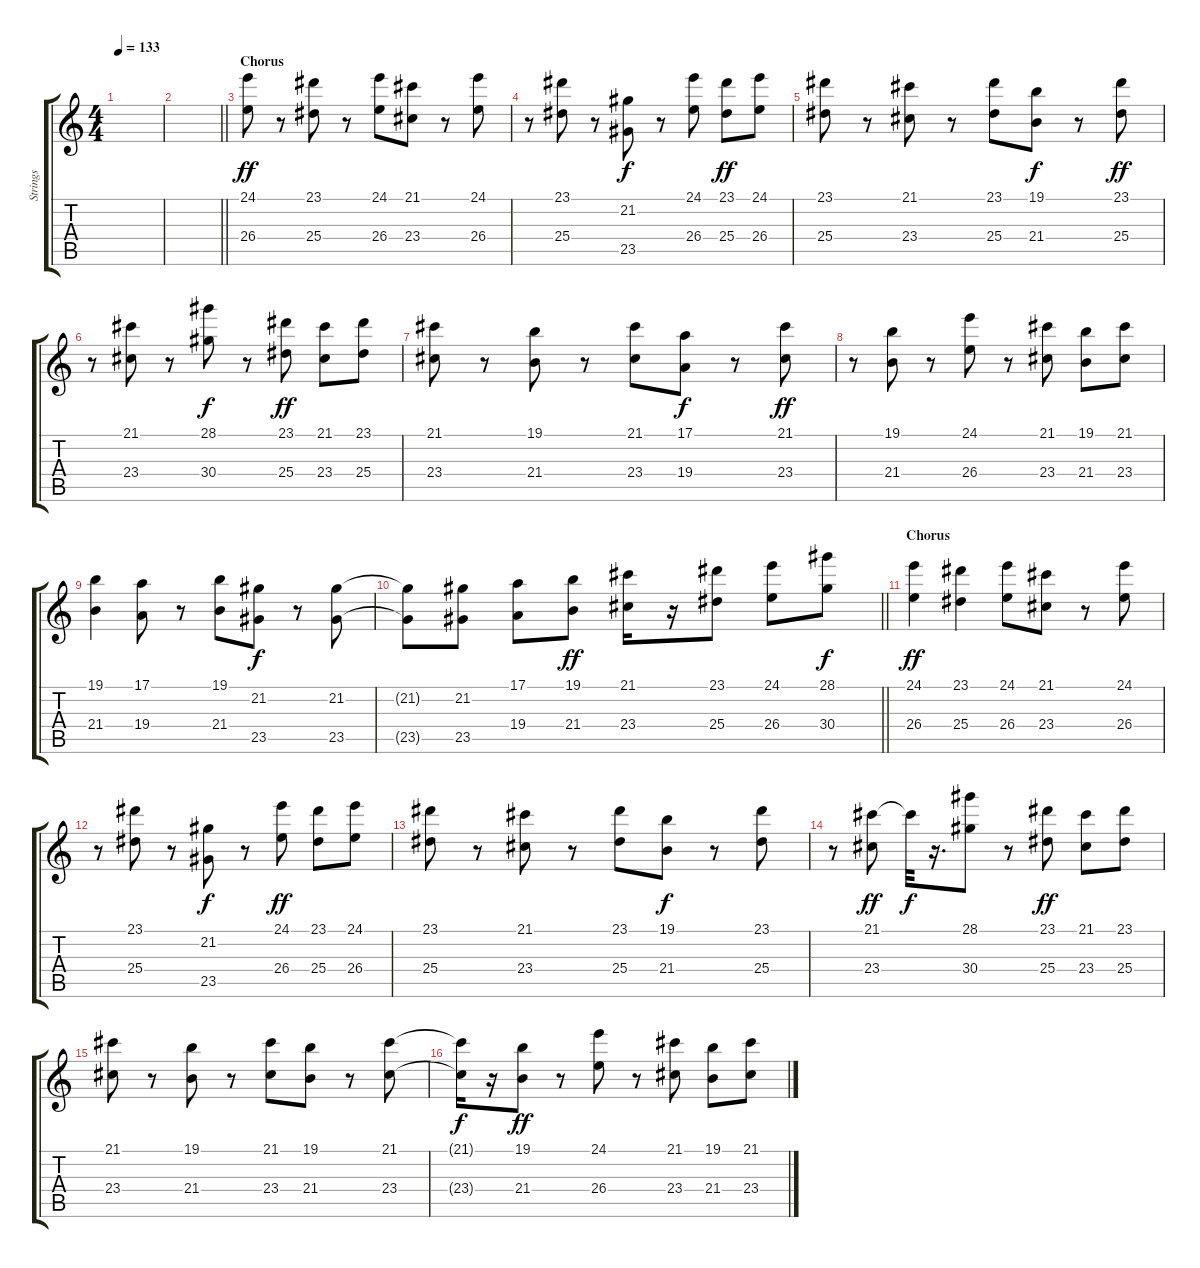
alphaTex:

\track ("Strings" "Strings") {instrument stringensemble1}
\staff {score tabs}
\tuning (E4 B3 G3 D3 A2 E2) {hide}
\ts (4 4)
\tempo 133
\clef g2
\ks c
|
\barLineRight lightlight
|
\section ("" "Chorus")
(24.1 26.4).8{dy ff} r.8 (23.1 25.4).8 r.8 (24.1 26.4).8 (21.1 23.4).8 r.8 (24.1 26.4).8 |
r.8 (23.1 25.4).8 r.8 (21.2 23.5).8{dy f} r.8 (24.1 26.4).8 (23.1 25.4).8{dy ff} (24.1 26.4).8 |
(23.1 25.4).8 r.8 (21.1 23.4).8 r.8 (23.1 25.4).8 (19.1 21.4).8{dy f} r.8 (23.1 25.4).8{dy ff} |
r.8 (21.1 23.4).8 r.8 (28.1 30.4).8{dy f} r.8 (23.1 25.4).8{dy ff} (21.1 23.4).8 (23.1 25.4).8 |
(21.1 23.4).8 r.8 (19.1 21.4).8 r.8 (21.1 23.4).8 (17.1 19.4).8{dy f} r.8 (21.1 23.4).8{dy ff} |
r.8 (19.1 21.4).8 r.8 (24.1 26.4).8 r.8 (21.1 23.4).8 (19.1 21.4).8 (21.1 23.4).8 |
(19.1 21.4).4 (17.1 19.4).8 r.8 (19.1 21.4).8 (21.2 23.5).8{dy f} r.8 (21.2 23.5).8 |
\barLineRight lightlight
(21.2{t} 23.5{t}).8 (21.2 23.5).8 (17.1 19.4).8 (19.1 21.4).8{dy ff} (21.1 23.4).16 r.16 (23.1 25.4).8 (24.1 26.4).8 (28.1 30.4).8{dy f} |
\section ("" "Chorus")
(24.1 26.4).4{dy ff} (23.1 25.4).4 (24.1 26.4).8 (21.1 23.4).8 r.8 (24.1 26.4).8 |
r.8 (23.1 25.4).8 r.8 (21.2 23.5).8{dy f} r.8 (24.1 26.4).8{dy ff} (23.1 25.4).8 (24.1 26.4).8 |
(23.1 25.4).8 r.8 (21.1 23.4).8 r.8 (23.1 25.4).8 (19.1 21.4).8{dy f} r.8 (23.1 25.4).8 |
r.8 (21.1 23.4).8{dy ff} 21.1{t}.32{dy f} r.16{d} (28.1 30.4).8 r.8 (23.1 25.4).8{dy ff} (21.1 23.4).8 (23.1 25.4).8 |
(21.1 23.4).8 r.8 (19.1 21.4).8 r.8 (21.1 23.4).8 (19.1 21.4).8 r.8 (21.1 23.4).8 |
(21.1{t} 23.4{t}).16{dy f} r.16 (19.1 21.4).8{dy ff} r.8 (24.1 26.4).8 r.8 (21.1 23.4).8 (19.1 21.4).8 (21.1 23.4).8
